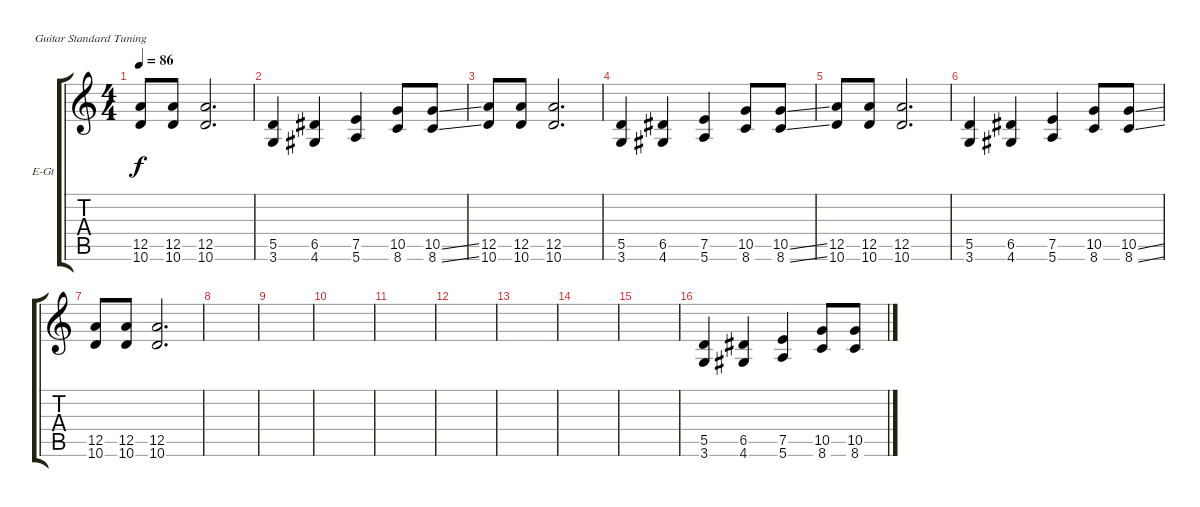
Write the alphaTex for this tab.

\bracketExtendMode groupsimilarinstruments
\firstSystemTrackNameOrientation horizontal
\otherSystemsTrackNameOrientation horizontal
\track ("Tony Distortion" "E-Gt") {instrument distortionguitar}
\staff {score tabs}
\tuning (E4 B3 G3 D3 A2 E2)
\ts (4 4)
\tempo 86
\clef g2
\scale
0.333333
\ks c
(12.5 10.6).8{dy f} (12.5 10.6).8 (12.5 10.6).2{d} |
\scale
0.333333 (5.5 3.6).4 (6.5 4.6).4 (7.5 5.6).4 (10.5 8.6).8 (10.5{ss} 8.6{ss}).8 |
\scale
0.333333 (12.5 10.6).8 (12.5 10.6).8 (12.5 10.6).2{d} |
\scale
0.333333 (5.5 3.6).4 (6.5 4.6).4 (7.5 5.6).4 (10.5 8.6).8 (10.5{ss} 8.6{ss}).8 |
\scale
0.333333 (12.5 10.6).8 (12.5 10.6).8 (12.5 10.6).2{d} |
\scale
0.333333 (5.5 3.6).4 (6.5 4.6).4 (7.5 5.6).4 (10.5 8.6).8 (10.5{ss} 8.6{ss}).8 |
\scale
0.333333 (12.5 10.6).8 (12.5 10.6).8 (12.5 10.6).2{d} |
\scale
0.333333 |
\scale
0.333333 |
\scale
0.333333 |
\scale
0.333333 |
\scale
0.333333 |
\scale
0.333333 |
\scale
0.333333 |
\scale
0.333333 |
\scale
0.333333 (5.5 3.6).4 (6.5 4.6).4 (7.5 5.6).4 (10.5 8.6).8 (10.5{ss} 8.6{ss}).8
